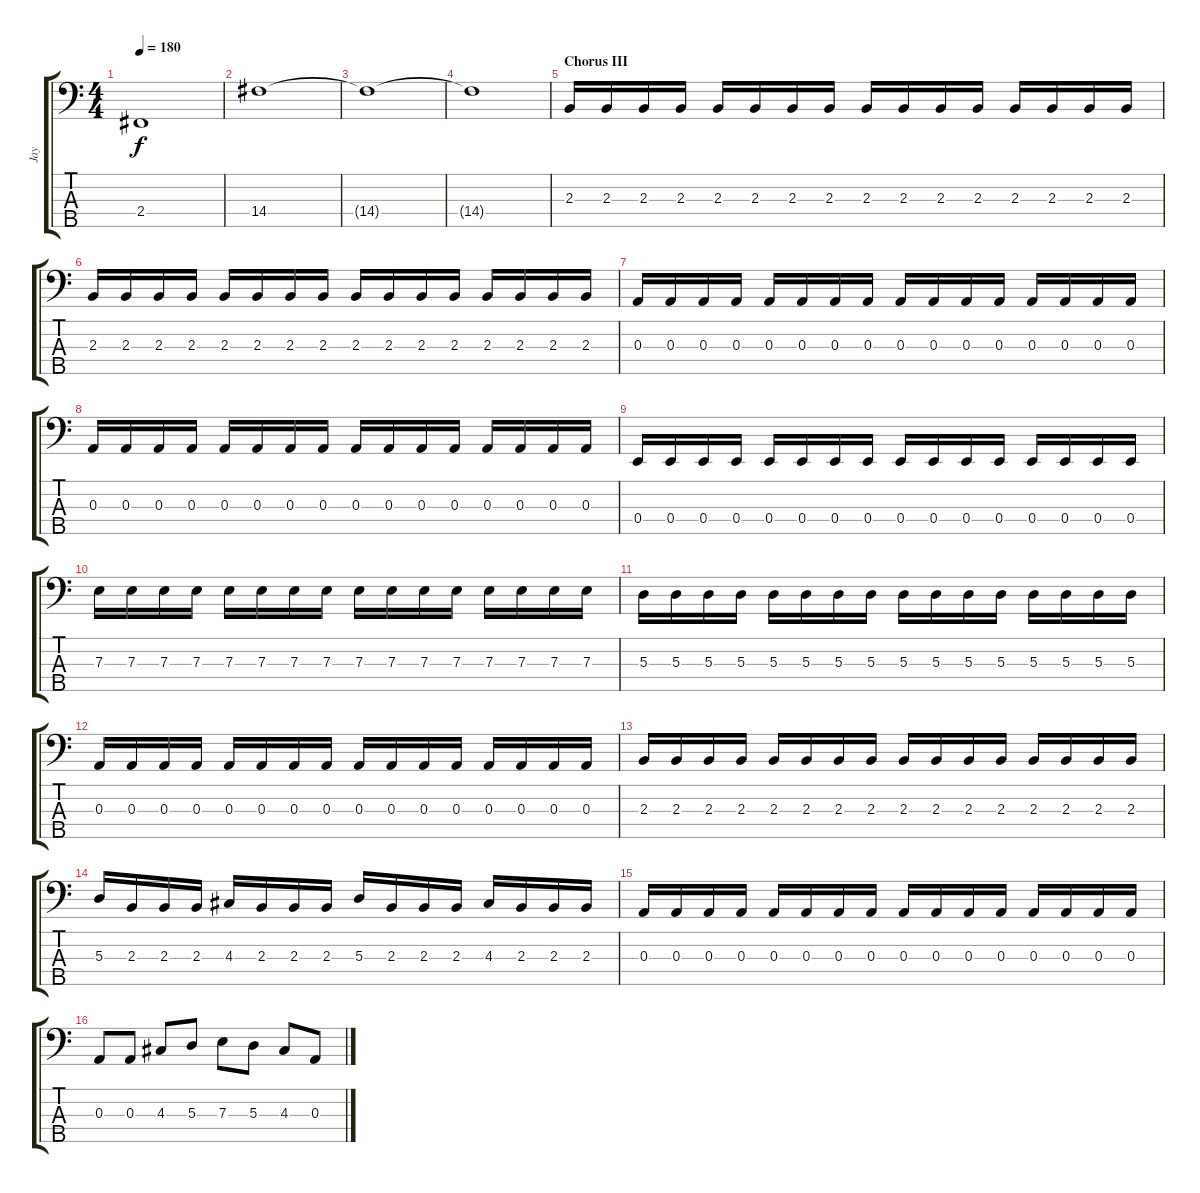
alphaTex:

\track ("Jay" "Jay") {instrument electricbasspick}
\staff {score tabs}
\tuning (G2 D2 A1 E1 B0) {hide}
\ts (4 4)
\tempo 180
\clef f4
\ks c
2.4{t}.1{dy f} |
14.4.1 |
14.4{t}.1 |
14.4{t}.1 |
\section ("" "Chorus III")
2.3.16 2.3.16 2.3.16 2.3.16 2.3.16 2.3.16 2.3.16 2.3.16 2.3.16 2.3.16 2.3.16 2.3.16 2.3.16 2.3.16 2.3.16 2.3.16 |
2.3.16 2.3.16 2.3.16 2.3.16 2.3.16 2.3.16 2.3.16 2.3.16 2.3.16 2.3.16 2.3.16 2.3.16 2.3.16 2.3.16 2.3.16 2.3.16 |
0.3.16 0.3.16 0.3.16 0.3.16 0.3.16 0.3.16 0.3.16 0.3.16 0.3.16 0.3.16 0.3.16 0.3.16 0.3.16 0.3.16 0.3.16 0.3.16 |
0.3.16 0.3.16 0.3.16 0.3.16 0.3.16 0.3.16 0.3.16 0.3.16 0.3.16 0.3.16 0.3.16 0.3.16 0.3.16 0.3.16 0.3.16 0.3.16 |
0.4.16 0.4.16 0.4.16 0.4.16 0.4.16 0.4.16 0.4.16 0.4.16 0.4.16 0.4.16 0.4.16 0.4.16 0.4.16 0.4.16 0.4.16 0.4.16 |
7.3.16 7.3.16 7.3.16 7.3.16 7.3.16 7.3.16 7.3.16 7.3.16 7.3.16 7.3.16 7.3.16 7.3.16 7.3.16 7.3.16 7.3.16 7.3.16 |
5.3.16 5.3.16 5.3.16 5.3.16 5.3.16 5.3.16 5.3.16 5.3.16 5.3.16 5.3.16 5.3.16 5.3.16 5.3.16 5.3.16 5.3.16 5.3.16 |
0.3.16 0.3.16 0.3.16 0.3.16 0.3.16 0.3.16 0.3.16 0.3.16 0.3.16 0.3.16 0.3.16 0.3.16 0.3.16 0.3.16 0.3.16 0.3.16 |
2.3.16 2.3.16 2.3.16 2.3.16 2.3.16 2.3.16 2.3.16 2.3.16 2.3.16 2.3.16 2.3.16 2.3.16 2.3.16 2.3.16 2.3.16 2.3.16 |
5.3.16 2.3.16 2.3.16 2.3.16 4.3.16 2.3.16 2.3.16 2.3.16 5.3.16 2.3.16 2.3.16 2.3.16 4.3.16 2.3.16 2.3.16 2.3.16 |
0.3.16 0.3.16 0.3.16 0.3.16 0.3.16 0.3.16 0.3.16 0.3.16 0.3.16 0.3.16 0.3.16 0.3.16 0.3.16 0.3.16 0.3.16 0.3.16 |
0.3.8 0.3.8 4.3.8 5.3.8 7.3.8 5.3.8 4.3.8 0.3.8
